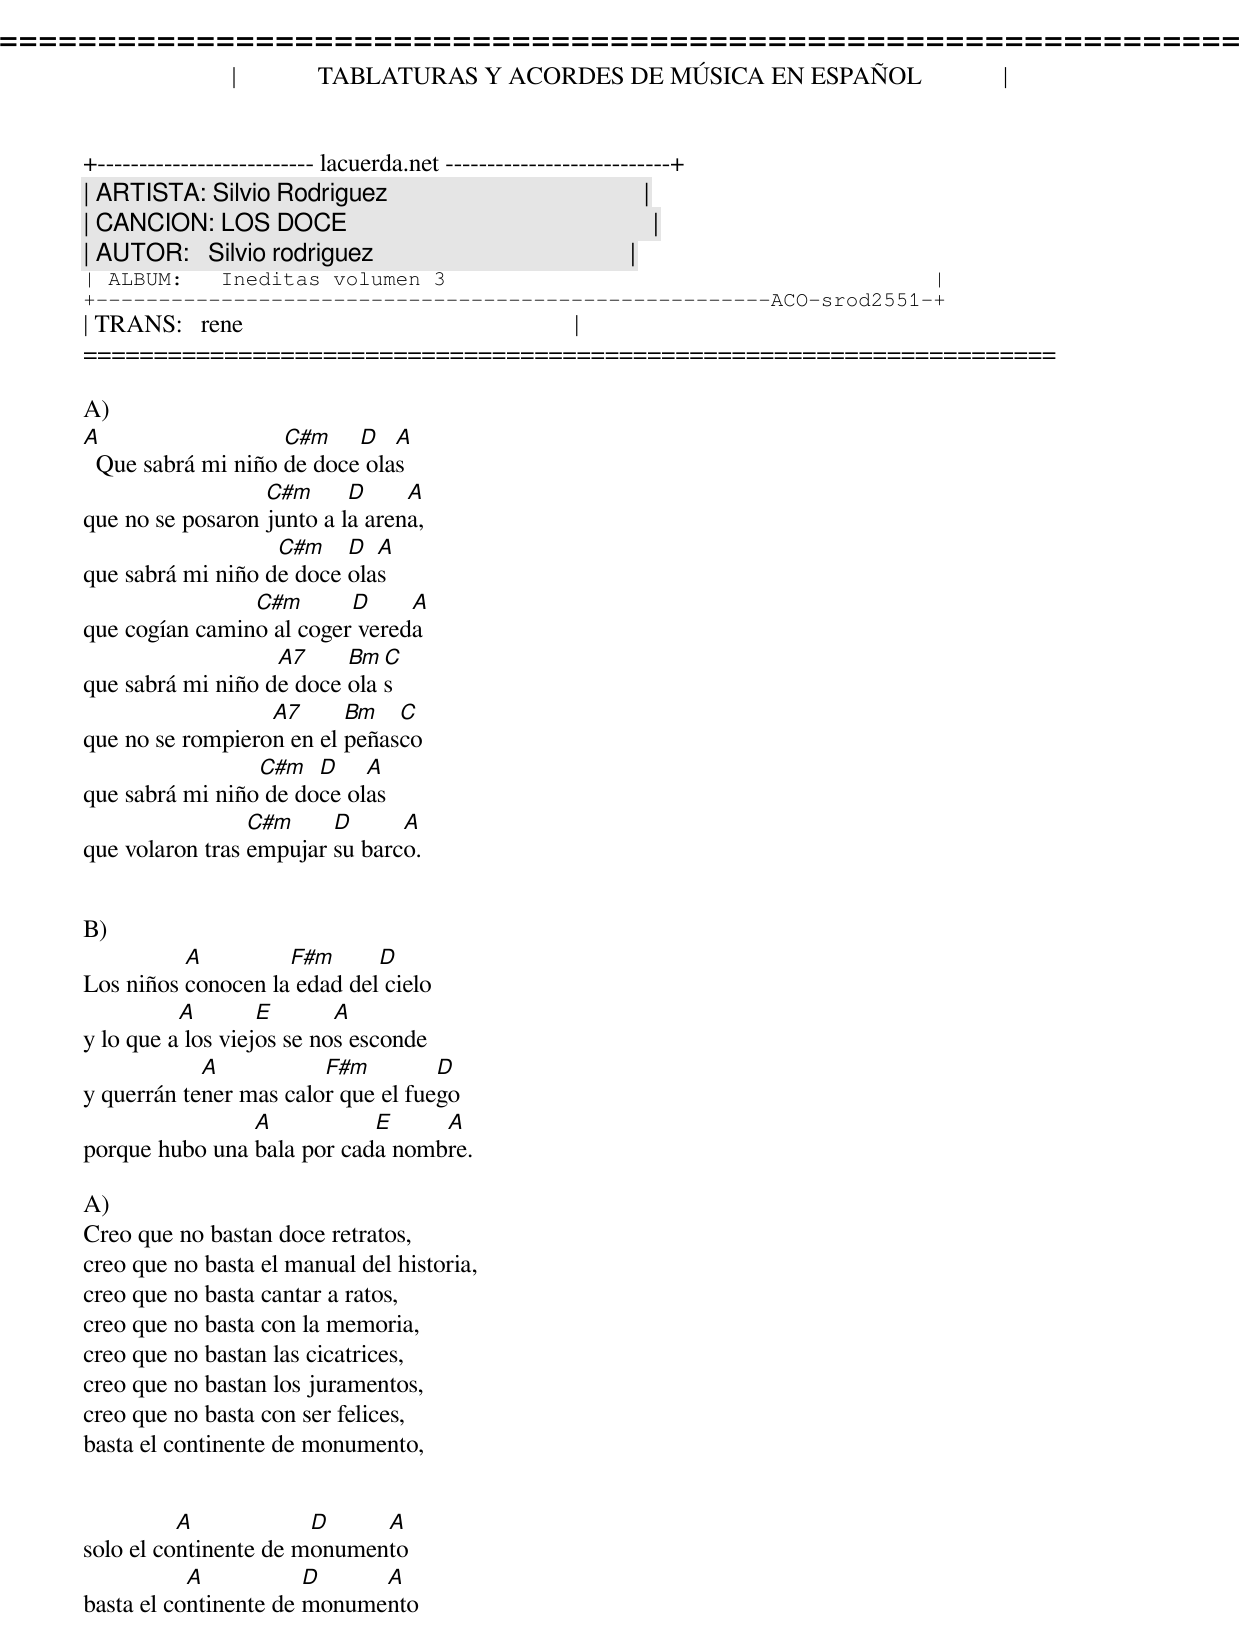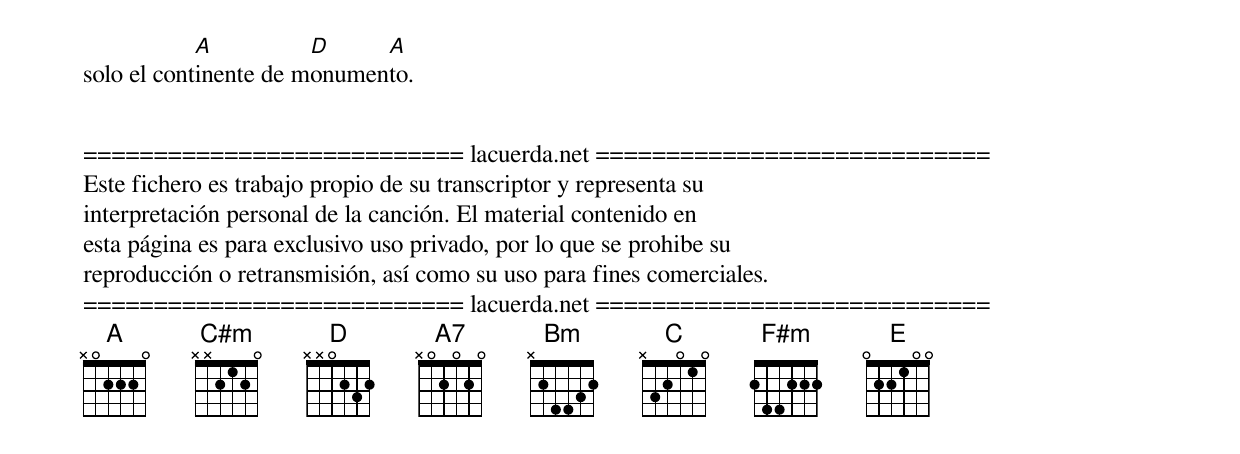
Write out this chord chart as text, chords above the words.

=====================================================================
|             TABLATURAS Y ACORDES DE MÚSICA EN ESPAÑOL             |
+-------------------------- lacuerda.net ---------------------------+
| ARTISTA: Silvio Rodriguez                                         |
| CANCION: LOS DOCE                                                 |
| AUTOR:   Silvio rodriguez                                         |
| ALBUM:   Ineditas volumen 3                                       |
+------------------------------------------------------ACO-srod2551-+
| TRANS:   rene                                                     |
=====================================================================

A)
A                   C#m    D   A
  Que sabrá mi niño de doce olas
                  C#m      D     A
que no se posaron junto a la arena,
                   C#m    D  A
que sabrá mi niño de doce olas
                C#m       D     A
que cogían camino al coger vereda
                   A7     Bm C
que sabrá mi niño de doce olas
                  A7      Bm   C
que no se rompieron en el peñasco
                 C#m   D    A
que sabrá mi niño de doce olas
                 C#m     D      A
que volaron tras empujar su barco.


B)
          A         F#m      D
Los niños conocen la edad del cielo
          A        E       A
y lo que a los viejos se nos esconde
            A           F#m         D
y querrán tener mas calor que el fuego
                A           E     A
porque hubo una bala por cada nombre.

A)
Creo que no bastan doce retratos,
creo que no basta el manual del historia,
creo que no basta cantar a ratos,
creo que no basta con la memoria,
creo que no bastan las cicatrices,
creo que no bastan los juramentos,
creo que no basta con ser felices,
basta el continente de monumento,


          A            D     A
solo el continente de monumento
           A           D     A
basta el continente de monumento
            A          D     A
solo el continente de monumento.


=========================== lacuerda.net ============================
Este fichero es trabajo propio de su transcriptor y representa su
interpretación personal de la canción. El material contenido en
esta página es para exclusivo uso privado, por lo que se prohibe su
reproducción o retransmisión, así como su uso para fines comerciales.
=========================== lacuerda.net ============================
